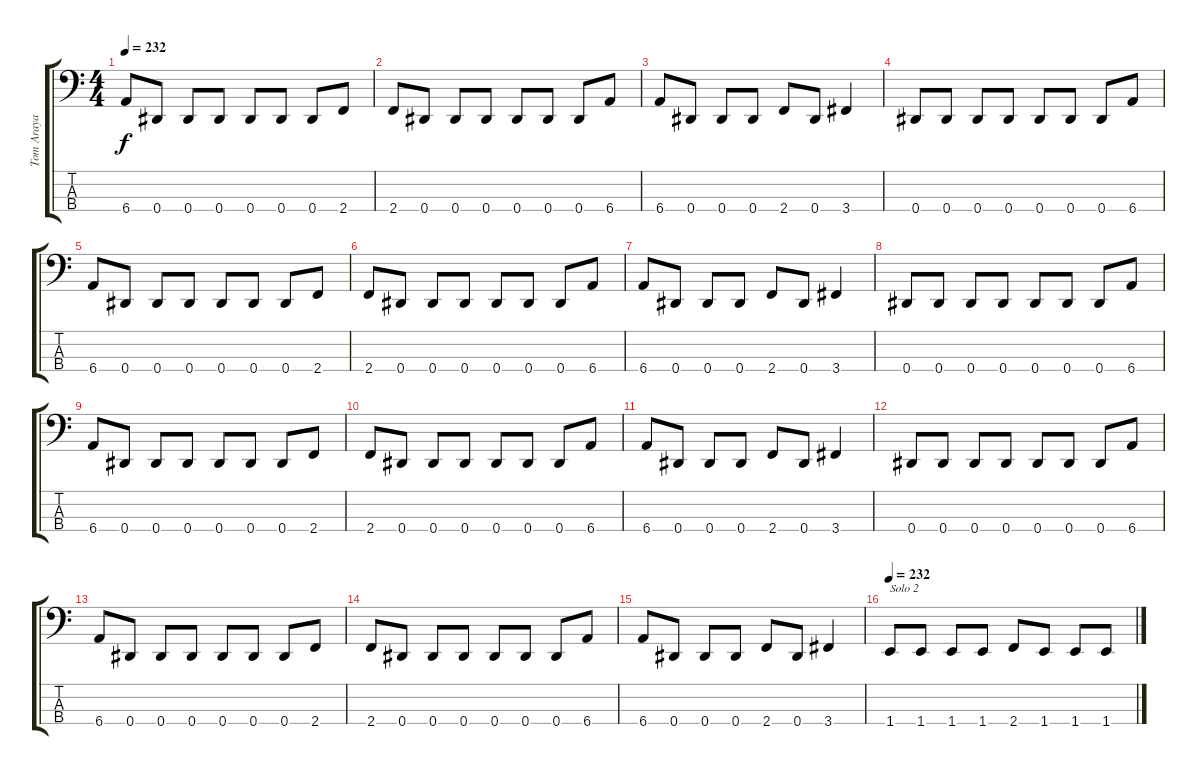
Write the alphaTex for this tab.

\track ("Tom Araya" "Tom Araya") {instrument electricbassfinger}
\staff {score tabs}
\tuning (Gb2 Db2 Ab1 Eb1) {hide}
\ts (4 4)
\tempo 232
\clef f4
\ks c
6.4.8{dy f} 0.4.8 0.4.8 0.4.8 0.4.8 0.4.8 0.4.8 2.4.8 |
2.4.8 0.4.8 0.4.8 0.4.8 0.4.8 0.4.8 0.4.8 6.4.8 |
6.4.8 0.4.8 0.4.8 0.4.8 2.4.8 0.4.8 3.4.4 |
0.4.8 0.4.8 0.4.8 0.4.8 0.4.8 0.4.8 0.4.8 6.4.8 |
6.4.8 0.4.8 0.4.8 0.4.8 0.4.8 0.4.8 0.4.8 2.4.8 |
2.4.8 0.4.8 0.4.8 0.4.8 0.4.8 0.4.8 0.4.8 6.4.8 |
6.4.8 0.4.8 0.4.8 0.4.8 2.4.8 0.4.8 3.4.4 |
0.4.8 0.4.8 0.4.8 0.4.8 0.4.8 0.4.8 0.4.8 6.4.8 |
6.4.8 0.4.8 0.4.8 0.4.8 0.4.8 0.4.8 0.4.8 2.4.8 |
2.4.8 0.4.8 0.4.8 0.4.8 0.4.8 0.4.8 0.4.8 6.4.8 |
6.4.8 0.4.8 0.4.8 0.4.8 2.4.8 0.4.8 3.4.4 |
0.4.8 0.4.8 0.4.8 0.4.8 0.4.8 0.4.8 0.4.8 6.4.8 |
6.4.8 0.4.8 0.4.8 0.4.8 0.4.8 0.4.8 0.4.8 2.4.8 |
2.4.8 0.4.8 0.4.8 0.4.8 0.4.8 0.4.8 0.4.8 6.4.8 |
6.4.8 0.4.8 0.4.8 0.4.8 2.4.8 0.4.8 3.4.4 |
\tempo 232
1.4.8{txt "Solo 2"} 1.4.8 1.4.8 1.4.8 2.4.8 1.4.8 1.4.8 1.4.8
